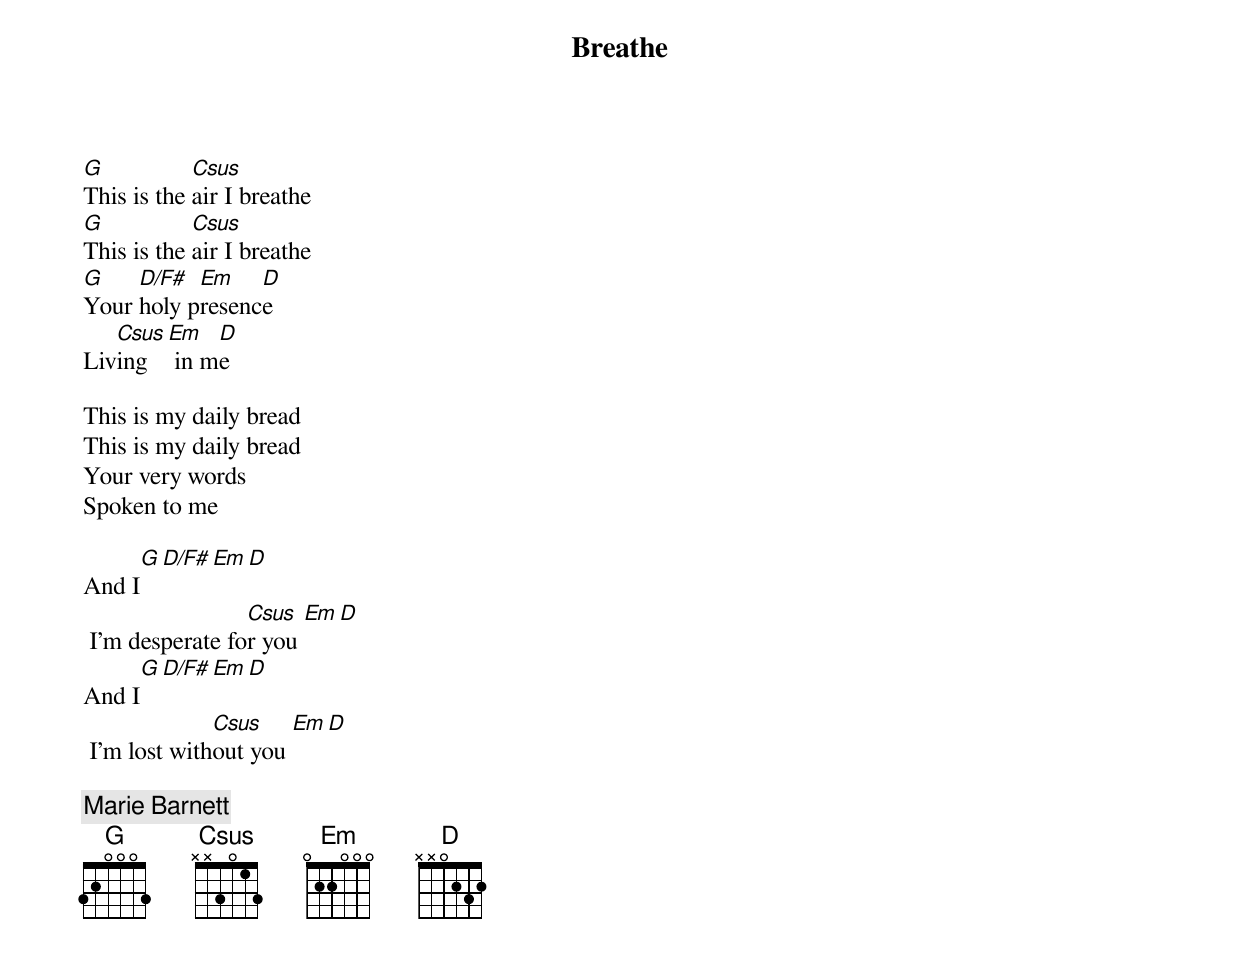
{t:Breathe}
[G]This is the [Csus]air I breathe
[G]This is the [Csus]air I breathe
[G]Your [D/F#]holy p[Em]resenc[D]e
Liv[Csus]ing[Em] in m[D]e

This is my daily bread
This is my daily bread
Your very words
Spoken to me

And I[G][D/F#][Em][D]
 I'm desperate fo[Csus]r you [Em][D]
And I[G][D/F#][Em][D]
 I'm lost with[Csus]out you [Em][D]

{c:Marie Barnett}
